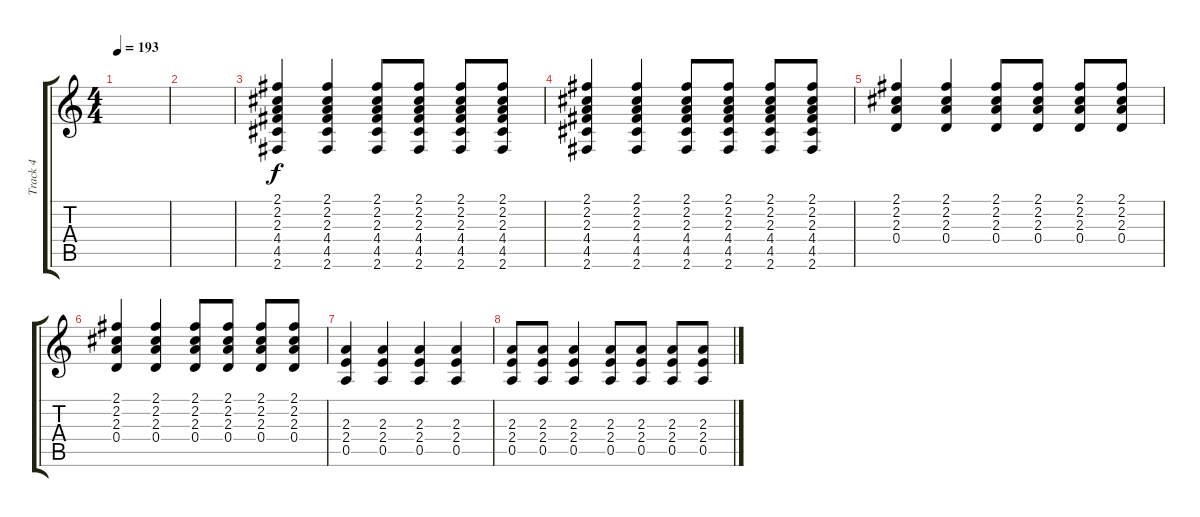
\track ("Track 4" "Track 4") {instrument distortionguitar}
\staff {score tabs}
\tuning (E4 B3 G3 D3 A2 E2) {hide}
\ts (4 4)
\tempo 193
\clef g2
\ks c
|
|
(2.1 2.2 2.3 4.4 4.5 2.6).4 (2.1 2.2 2.3 4.4 4.5 2.6).4 (2.1 2.2 2.3 4.4 4.5 2.6).8 (2.1 2.2 2.3 4.4 4.5 2.6).8 (2.1 2.2 2.3 4.4 4.5 2.6).8 (2.1 2.2 2.3 4.4 4.5 2.6).8 |
(2.1 2.2 2.3 4.4 4.5 2.6).4 (2.1 2.2 2.3 4.4 4.5 2.6).4 (2.1 2.2 2.3 4.4 4.5 2.6).8 (2.1 2.2 2.3 4.4 4.5 2.6).8 (2.1 2.2 2.3 4.4 4.5 2.6).8 (2.1 2.2 2.3 4.4 4.5 2.6).8 |
(2.1 2.2 2.3 0.4).4 (2.1 2.2 2.3 0.4).4 (2.1 2.2 2.3 0.4).8 (2.1 2.2 2.3 0.4).8 (2.1 2.2 2.3 0.4).8 (2.1 2.2 2.3 0.4).8 |
(2.1 2.2 2.3 0.4).4 (2.1 2.2 2.3 0.4).4 (2.1 2.2 2.3 0.4).8 (2.1 2.2 2.3 0.4).8 (2.1 2.2 2.3 0.4).8 (2.1 2.2 2.3 0.4).8 |
(2.3 2.4 0.5).4 (2.3 2.4 0.5).4 (2.3 2.4 0.5).4 (2.3 2.4 0.5).4 |
(2.3 2.4 0.5).8 (2.3 2.4 0.5).8 (2.3 2.4 0.5).4 (2.3 2.4 0.5).8 (2.3 2.4 0.5).8 (2.3 2.4 0.5).8 (2.3 2.4 0.5).8
